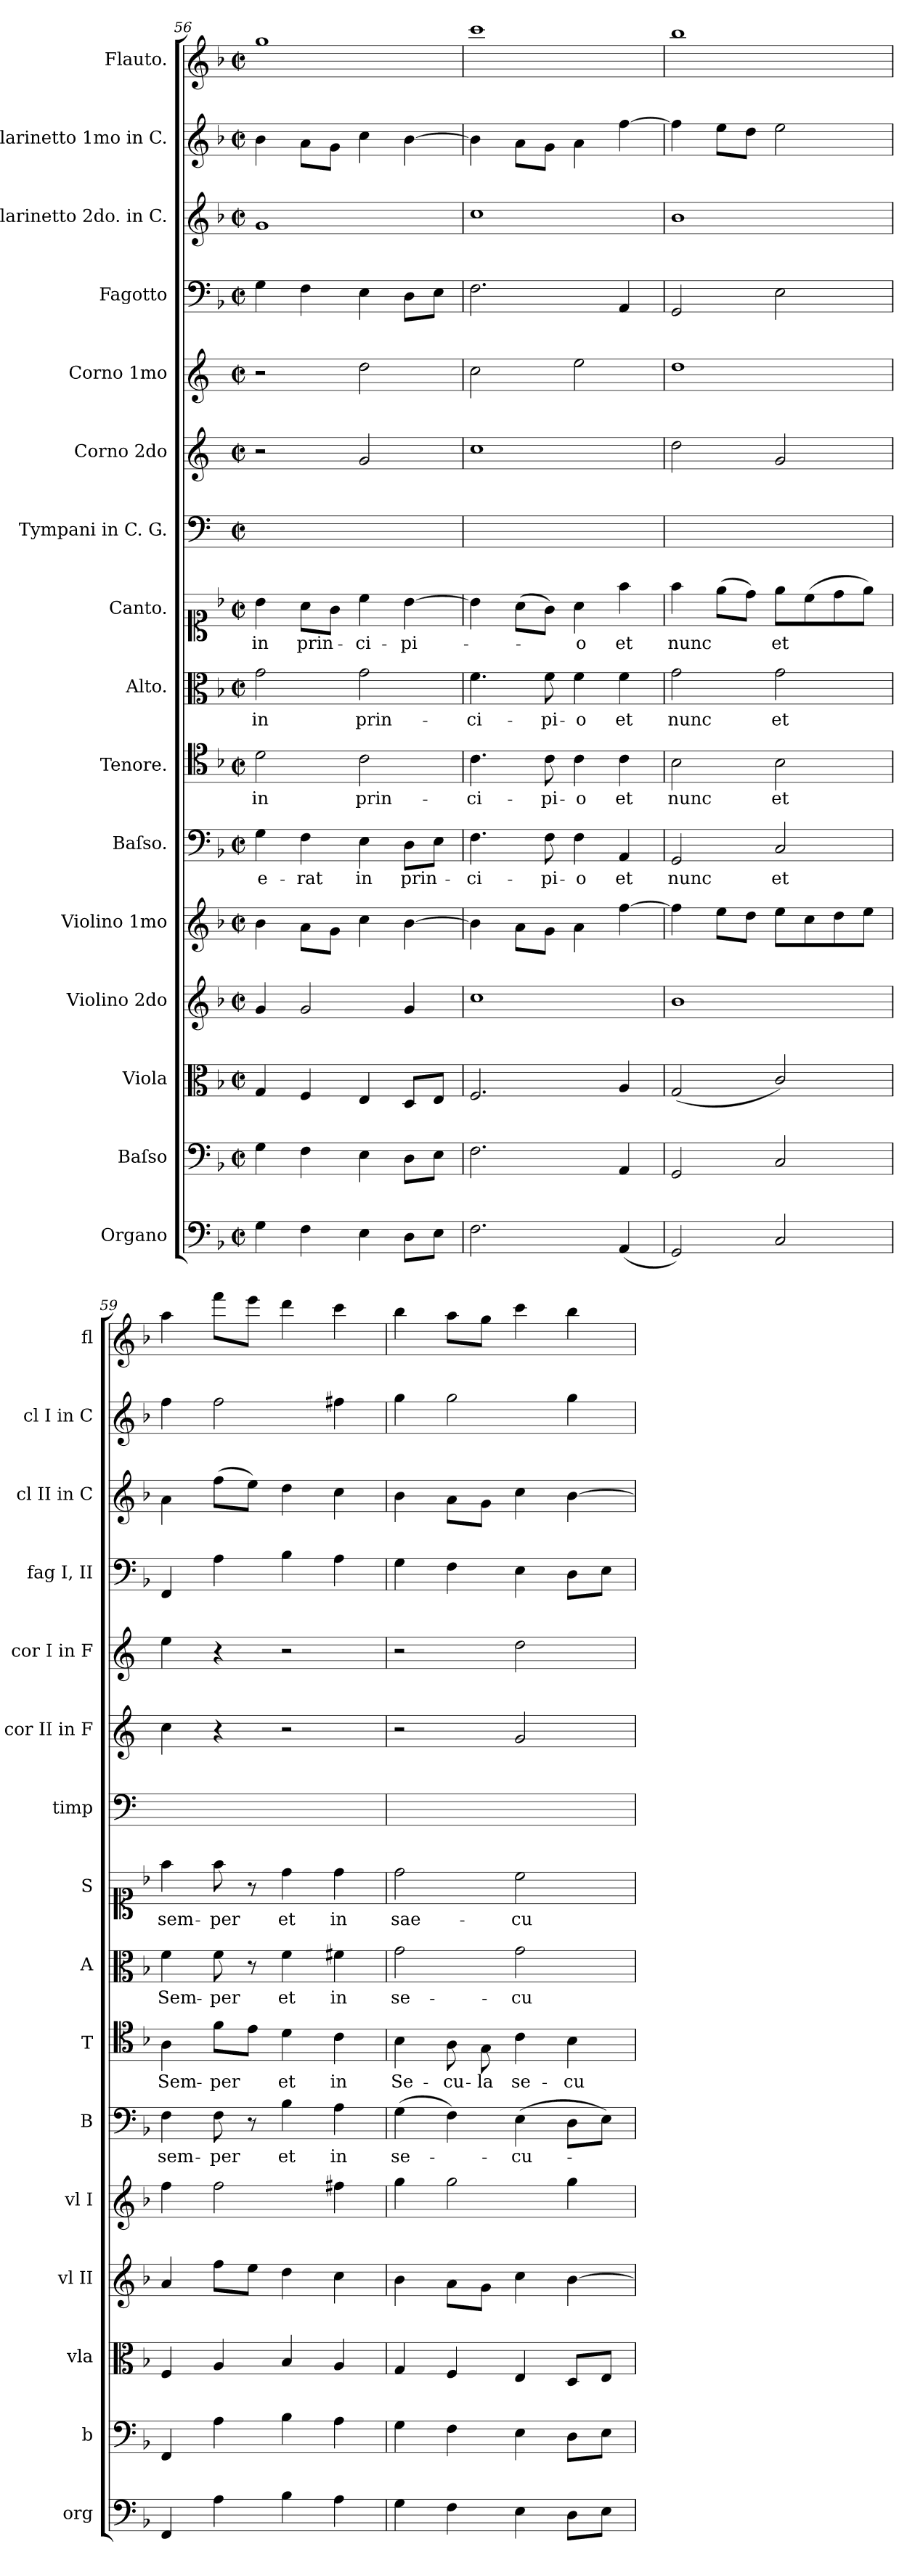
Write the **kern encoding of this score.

**kern	**kern	**kern	**kern	**kern	**kern	**text	**kern	**text	**kern	**text	**kern	**text	**kern	**kern	**kern	**kern	**kern	**kern	**kern
*part16	*part15	*part14	*part13	*part12	*part11	*part11	*part10	*part10	*part9	*part9	*part8	*part8	*part7	*part6	*part5	*part4	*part3	*part2	*part1
*staff16	*staff15	*staff14	*staff13	*staff12	*staff11	*staff11	*staff10	*staff10	*staff9	*staff9	*staff8	*staff8	*staff7	*staff6	*staff5	*staff4	*staff3	*staff2	*staff1
*I"Organo	*I"Baſso	*I"Viola	*I"Violino 2do	*I"Violino 1mo	*I"Baſso.	*	*I"Tenore.	*	*I"Alto.	*	*I"Canto.	*	*I"Tympani in C. G.	*I"Corno 2do	*I"Corno 1mo	*I"Fagotto	*I"Clarinetto 2do. in C.	*I"Clarinetto 1mo in C.	*I"Flauto.
*I'org	*I'b	*I'vla	*I'vl II	*I'vl I	*I'B	*	*I'T	*	*I'A	*	*I'S	*	*I'timp	*I'cor II in F	*I'cor I in F	*I'fag I, II	*I'cl II in C	*I'cl I in C	*I'fl
*clefF4	*clefF4	*clefC3	*clefG2	*clefG2	*clefF4	*	*clefC4	*	*clefC3	*	*clefC1	*	*clefF4	*clefG2	*clefG2	*clefF4	*clefG2	*clefG2	*clefG2
*	*	*	*	*	*	*	*	*	*	*	*	*	*	*ITrd4c7	*ITrd4c7	*	*	*	*
*k[b-]	*k[b-]	*k[b-]	*k[b-]	*k[b-]	*k[b-]	*	*k[b-]	*	*k[b-]	*	*k[b-]	*	*k[]	*k[b-]	*k[b-]	*k[b-]	*k[b-]	*k[b-]	*k[b-]
*F:	*F:	*F:	*F:	*F:	*F:	*	*F:	*	*F:	*	*F:	*	*	*	*	*F:	*F:	*F:	*F:
*M2/2	*M2/2	*M2/2	*M2/2	*M2/2	*M2/2	*	*M2/2	*	*M2/2	*	*M2/2	*	*M2/2	*M2/2	*M2/2	*M2/2	*M2/2	*M2/2	*M2/2
*met(c|)	*met(c|)	*met(c|)	*met(c|)	*met(c|)	*met(c|)	*	*met(c|)	*	*met(c|)	*	*met(c|)	*	*met(c|)	*met(c|)	*met(c|)	*met(c|)	*met(c|)	*met(c|)	*met(c|)
=56	=56	=56	=56	=56	=56	=56	=56	=56	=56	=56	=56	=56	=56	=56	=56	=56	=56	=56	=56
4G\	4G\	4G/	4g/	4b-\	4G\	e-	2d\	in	2g\	in	4b-\	in	1ryy	2r	2r	4G\	1g	4b-\	1gg
4F\	4F\	4F/	2g/	8a\L	4F\	-rat	.	.	.	.	8a\L	prin-	.	.	.	4F\	.	8a\L	.
.	.	.	.	8g\J	.	.	.	.	.	.	8g\J	.	.	.	.	.	.	8g\J	.
4E\	4E\	4E/	.	4cc\	4E\	in	2c\	prin-	2g\	prin-	4cc\	-ci-	.	2c/	2g\	4E\	.	4cc\	.
8D\L	8D\L	8D/L	4g/	[4b-\	8D\L	prin-	.	.	.	.	[4b-\	-pi-	.	.	.	8D\L	.	[4b-\	.
8E\J	8E\J	8E/J	.	.	8E\J	.	.	.	.	.	.	.	.	.	.	8E\J	.	.	.
=57	=57	=57	=57	=57	=57	=57	=57	=57	=57	=57	=57	=57	=57	=57	=57	=57	=57	=57	=57
2.F\	2.F\	2.F/	1cc	4b-\]	4.F\	-ci-	4.c\	-ci-	4.f\	-ci-	4b-\]	.	1ryy	1f	2f\	2.F\	1cc	4b-\]	1ccc
.	.	.	.	8a\L	.	.	.	.	.	.	(8a\L	.	.	.	.	.	.	8a\L	.
.	.	.	.	8g\J	8F\	-pi-	8c\	-pi-	8f\	-pi-	8g\J)	.	.	.	.	.	.	8g\J	.
.	.	.	.	4a\	4F\	-o	4c\	-o	4f\	-o	4a\	-o	.	.	2a\	.	.	4a\	.
(4AA/	4AA/	4A/	.	[4ff\	4AA/	et	4c\	et	4f\	et	4ff\	et	.	.	.	4AA/	.	[4ff\	.
=58	=58	=58	=58	=58	=58	=58	=58	=58	=58	=58	=58	=58	=58	=58	=58	=58	=58	=58	=58
2GG/)	2GG/	(2G/	1b-	4ff\]	2GG/	nunc	2B-\	nunc	2g\	nunc	4ff\	nunc	1ryy	2g\	1g	2GG/	1b-	4ff\]	1bb-
.	.	.	.	8ee\L	.	.	.	.	.	.	(8ee\L	.	.	.	.	.	.	8ee\L	.
.	.	.	.	8dd\J	.	.	.	.	.	.	8dd\J)	.	.	.	.	.	.	8dd\J	.
2C/	2C/	2c/)	.	8ee\L	2C/	et	2B-\	et	2g\	et	8ee\L	et	.	2c/	.	2E\	.	2ee\	.
.	.	.	.	8cc\	.	.	.	.	.	.	(8cc\	.	.	.	.	.	.	.	.
.	.	.	.	8dd\	.	.	.	.	.	.	8dd\	.	.	.	.	.	.	.	.
.	.	.	.	8ee\J	.	.	.	.	.	.	8ee\J)	.	.	.	.	.	.	.	.
=59	=59	=59	=59	=59	=59	=59	=59	=59	=59	=59	=59	=59	=59	=59	=59	=59	=59	=59	=59
4FF/	4FF/	4F/	4a/	4ff\	4F\	sem-	4A\	Sem-	4f\	Sem-	4ff\	sem-	1ryy	4f\	4a\	4FF/	4a\	4ff\	4aa\
4A\	4A\	4A/	8ff\L	2ff\	8F\	-per	8f\L	-per	8f\	-per	8ff\	-per	.	4r	4r	4A\	(8ff\L	2ff\	8fff\L
.	.	.	8ee\J	.	8r	.	8e\J	.	8r	.	8r	.	.	.	.	.	8ee\J)	.	8eee\J
4B-\	4B-\	4B-/	4dd\	.	4B-\	et	4d\	et	4f\	et	4dd\	et	.	2r	2r	4B-\	4dd\	.	4ddd\
4A\	4A\	4A/	4cc\	4ff#X\	4A\	in	4c\	in	4f#X\	in	4dd\	in	.	.	.	4A\	4cc\	4ff#X\	4ccc\
=60	=60	=60	=60	=60	=60	=60	=60	=60	=60	=60	=60	=60	=60	=60	=60	=60	=60	=60	=60
4G\	4G\	4G/	4b-\	4gg\	(4G\	se-	4B-\	Se-	2g\	se-	2dd\	sae-	1ryy	2r	2r	4G\	4b-\	4gg\	4bb-\
4F\	4F\	4F/	8a\L	2gg\	4F\)	.	8A\	-cu-	.	.	.	.	.	.	.	4F\	8a\L	2gg\	8aa\L
.	.	.	8g\J	.	.	.	8G\	-la	.	.	.	.	.	.	.	.	8g\J	.	8gg\J
4E\	4E\	4E/	4cc\	.	(4E\	-cu-	4c\	se-	2g\	-cu-	2cc\	-cu-	.	2c/	2g\	4E\	4cc\	.	4ccc\
8D\L	8D\L	8D/L	[4b-\	4gg\	8D\L	.	4B-\	-cu-	.	.	.	.	.	.	.	8D\L	[4b-\	4gg\	4bb-\
8E\J	8E\J	8E/J	.	.	8E\J)	.	.	.	.	.	.	.	.	.	.	8E\J	.	.	.
=	=	=	=	=	=	=	=	=	=	=	=	=	=	=	=	=	=	=	=
*-	*-	*-	*-	*-	*-	*-	*-	*-	*-	*-	*-	*-	*-	*-	*-	*-	*-	*-	*-
